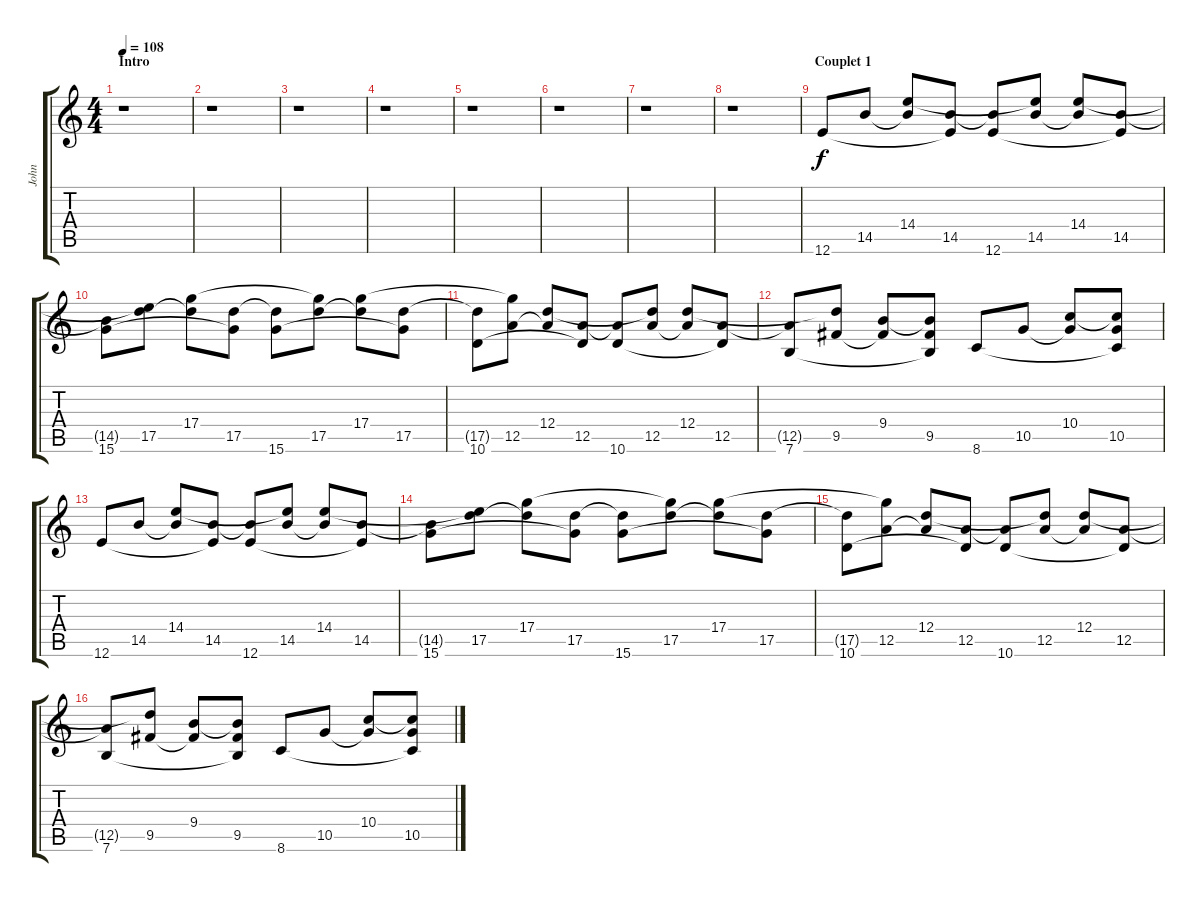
\track ("John" "John") {instrument electricguitarjazz}
\staff {score tabs}
\tuning (E4 B3 G3 D3 A2 E2) {hide}
\ts (4 4)
\section ("" "Intro")
\tempo 108
\clef g2
\ks c
r.1{dy f instrument electricguitarjazz} |
r.1 |
r.1 |
r.1 |
r.1 |
r.1 |
r.1 |
r.1 |
\section ("" "Couplet 1")
12.6.8 14.5.8 (14.4 14.5{t}).8 (14.5 12.6{t}).8 (14.5{t} 12.6).8 (14.4{t} 14.5).8 (14.4 14.5{t}).8 (14.5 12.6{t}).8 |
(14.5{t} 15.6).8 (14.4{t} 17.5).8 (17.4 17.5{t}).8 (17.5 15.6{t}).8 (17.5{t} 15.6).8 (17.4{t} 17.5).8 (17.4 17.5{t}).8 (17.5 15.6{t}).8 |
(17.5{t} 10.6).8 (17.4{t} 12.5).8 (12.4 12.5{t}).8 (12.5 10.6{t}).8 (12.5{t} 10.6).8 (12.4{t} 12.5).8 (12.4 12.5{t}).8 (12.5 10.6{t}).8 |
(12.5{t} 7.6).8 (12.4{t} 9.5).8 (9.4 9.5{t}).8 (9.4{t} 9.5 7.6{t}).8 8.6.8 10.5.8 (10.4 10.5{t}).8 (10.4{t} 10.5 8.6{t}).8 |
12.6.8 14.5.8 (14.4 14.5{t}).8 (14.5 12.6{t}).8 (14.5{t} 12.6).8 (14.4{t} 14.5).8 (14.4 14.5{t}).8 (14.5 12.6{t}).8 |
(14.5{t} 15.6).8 (14.4{t} 17.5).8 (17.4 17.5{t}).8 (17.5 15.6{t}).8 (17.5{t} 15.6).8 (17.4{t} 17.5).8 (17.4 17.5{t}).8 (17.5 15.6{t}).8 |
(17.5{t} 10.6).8 (17.4{t} 12.5).8 (12.4 12.5{t}).8 (12.5 10.6{t}).8 (12.5{t} 10.6).8 (12.4{t} 12.5).8 (12.4 12.5{t}).8 (12.5 10.6{t}).8 |
(12.5{t} 7.6).8 (12.4{t} 9.5).8 (9.4 9.5{t}).8 (9.4{t} 9.5 7.6{t}).8 8.6.8 10.5.8 (10.4 10.5{t}).8 (10.4{t} 10.5 8.6{t}).8
